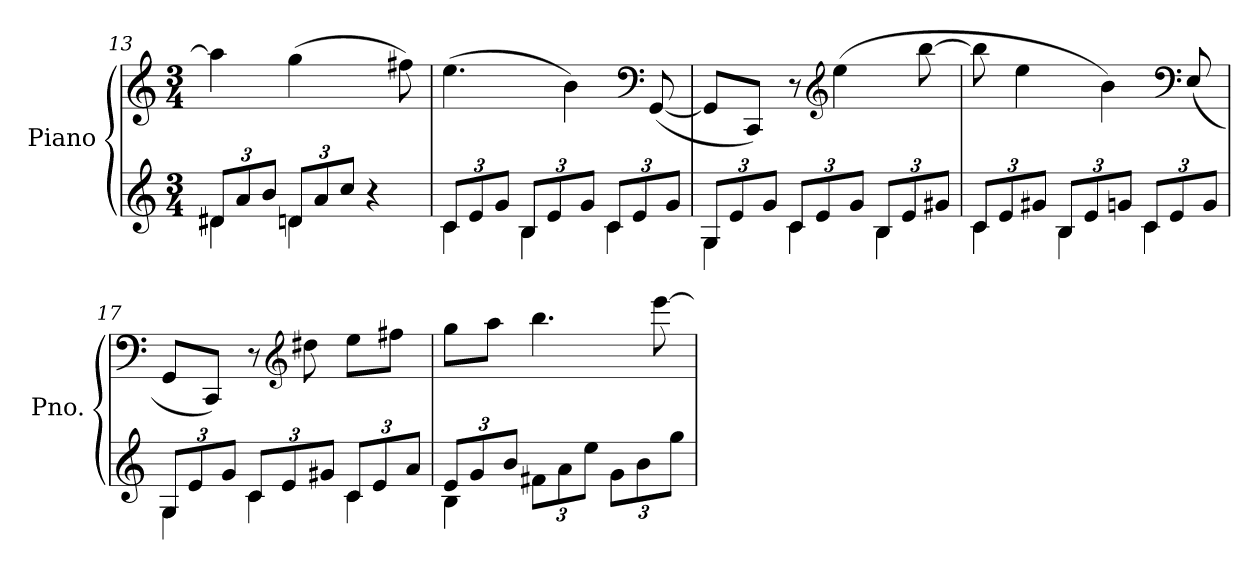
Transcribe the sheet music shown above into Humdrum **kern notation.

**kern	**kern
*part1	*part1
*staff2	*staff1
*I"Piano	*
*I'Pno.	*
!!LO:LB:g=z
*clefG2	*clefG2
*k[]	*k[]
*M3/4	*M3/4
*Xbrackettup	*
=13	=13
*^	*
12d#X/L	4d#\	4aa\]
12a/	.	.
12b/J	.	.
12dn/L	4d\	(>4gg\
12a/	.	.
12cc/J	.	.
4r	4ryy	8ryy
.	.	8ff#X\)
=14	=14	=14
*	*	*MM48
12c/L	4c\	(>4.ee\
12e/	.	.
12g/J	.	.
12B/L	4B\	.
12e/	.	.
.	.	4b\)
12g/J	.	.
12c/L	4c\	.
12e/	.	.
*	*	*clefF4
*	*	*MM50
.	.	(<[8GG/
12g/J	.	.
=15	=15	=15
12G/L	4G\	8GG/L]
12e/	.	.
.	.	8CC/J)
12g/J	.	.
12c/L	4c\	8r
12e/	.	.
*	*	*clefG2
*	*	*MM56
.	.	(>4ee\
12g/J	.	.
12B/L	4B\	.
12e/	.	.
.	.	[8bb\
12g#X/J	.	.
=16	=16	=16
12c/L	4c\	8bb\]
12e/	.	.
.	.	4ee\
12g#X/J	.	.
12B/L	4B\	.
12e/	.	.
.	.	4b\)
12gn/J	.	.
12c/L	4c\	.
12e/	.	.
*	*	*clefF4
*	*	*MM64
.	.	(<8E/
12g/J	.	.
!!LO:PB:g=z
=17	=17	=17
12G/L	4G\	8GG/L
12e/	.	.
.	.	8CC/J)
12g/J	.	.
12c/L	4c\	8r
12e/	.	.
*	*	*clefG2
*	*	*MM72
.	.	8dd#X\
12g#X/J	.	.
12c/L	4c\	8ee\L
12e/	.	.
.	.	8ff#X\J
12a/J	.	.
=18	=18	=18
*	*	*MM80
12e/L	4B\	8gg\L
12g/	.	.
.	.	8aa\J
12b/J	.	.
12f#X\L	2ryy	4.bb\
12a\	.	.
12ee\J	.	.
12g\L	.	.
12b\	.	.
.	.	[8eee\
12gg\J	.	.
*v	*v	*
=	=
*-	*-
